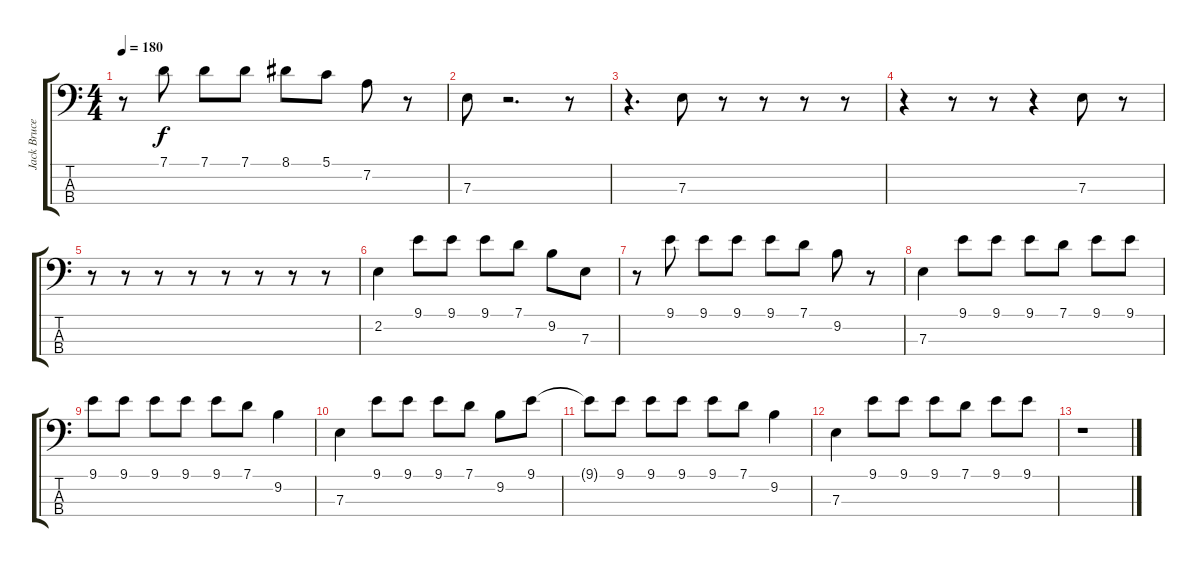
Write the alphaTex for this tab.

\track ("Jack Bruce" "Jack Bruce") {instrument acousticbass}
\staff {score tabs}
\tuning (G2 D2 A1 E1) {hide}
\ts (4 4)
\tempo 180
\clef f4
\ks c
r.8{dy f} 7.1.8 7.1.8 7.1.8 8.1.8 5.1.8 7.2.8 r.8 |
7.3.8 r.2{d} r.8 |
r.4{d} 7.3.8 r.8 r.8 r.8 r.8 |
r.4 r.8 r.8 r.4 7.3.8 r.8 |
r.8 r.8 r.8 r.8 r.8 r.8 r.8 r.8 |
2.2.4 9.1.8 9.1.8 9.1.8 7.1.8 9.2.8 7.3.8 |
r.8 9.1.8 9.1.8 9.1.8 9.1.8 7.1.8 9.2.8 r.8 |
7.3.4{volume 14} 9.1.8{volume 14} 9.1.8{volume 14} 9.1.8{volume 13} 7.1.8{volume 13} 9.1.8{volume 13} 9.1.8{volume 12} |
9.1.8{volume 12} 9.1.8{volume 12} 9.1.8{volume 11} 9.1.8{volume 11} 9.1.8{volume 11} 7.1.8{volume 10} 9.2.4{volume 10} |
7.3.4{volume 10} 9.1.8{volume 9} 9.1.8{volume 9} 9.1.8{volume 8} 7.1.8{volume 8} 9.2.8{volume 8} 9.1.8{volume 8} |
9.1{t}.8 9.1.8{volume 7} 9.1.8{volume 7} 9.1.8{volume 6} 9.1.8{volume 6} 7.1.8{volume 6} 9.2.4{volume 6} |
7.3.4{volume 5} 9.1.8{volume 4} 9.1.8{volume 4} 9.1.8{volume 4} 7.1.8{volume 3} 9.1.8{volume 3} 9.1.8{volume 3} |
r.1
